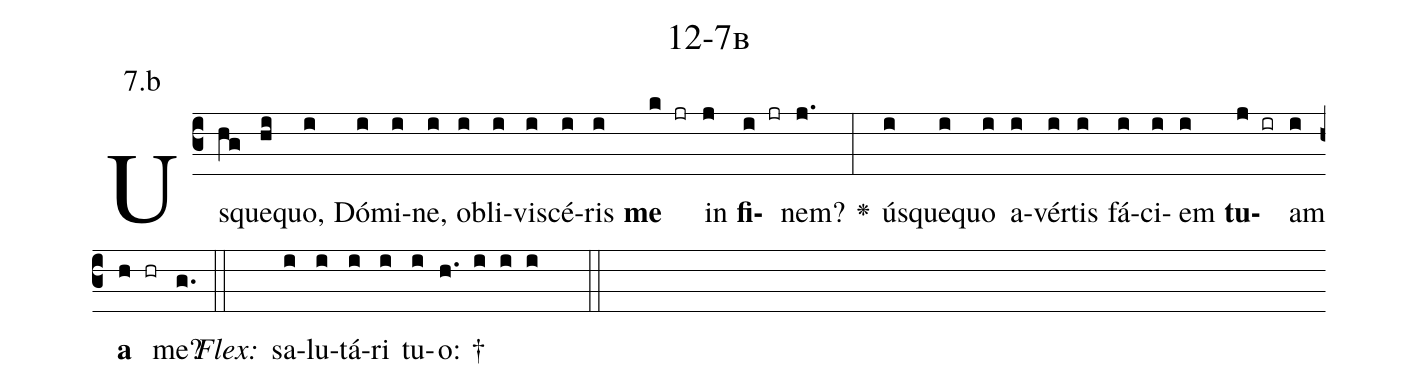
name: 12-7b;
annotation: 7.b;
%%
(c3)Us(hg)que(hi)quo,(i) Dó(i)mi(i)ne,(i) ob(i)li(i)vi(i)scé(i)ris(i) <b>me</b>(k jr) in(j) <b>fi</b>(i jr)nem?(j.) <v>\greheightstar</v>(:) ús(i)que(i)quo(i) a(i)vér(i)tis(i) fá(i)ci(i)em(i) <b>tu</b>(j ir)am(i) <b>a</b>(h hr) me?(g.) (::)
<i>Flex:</i>()  sa(i)lu(i)tá(i)ri(i) tu(i)o: †(h. i i i  ::)

%E(i) u(i) o(j) u(i) a(h) e.(g.) (::)
